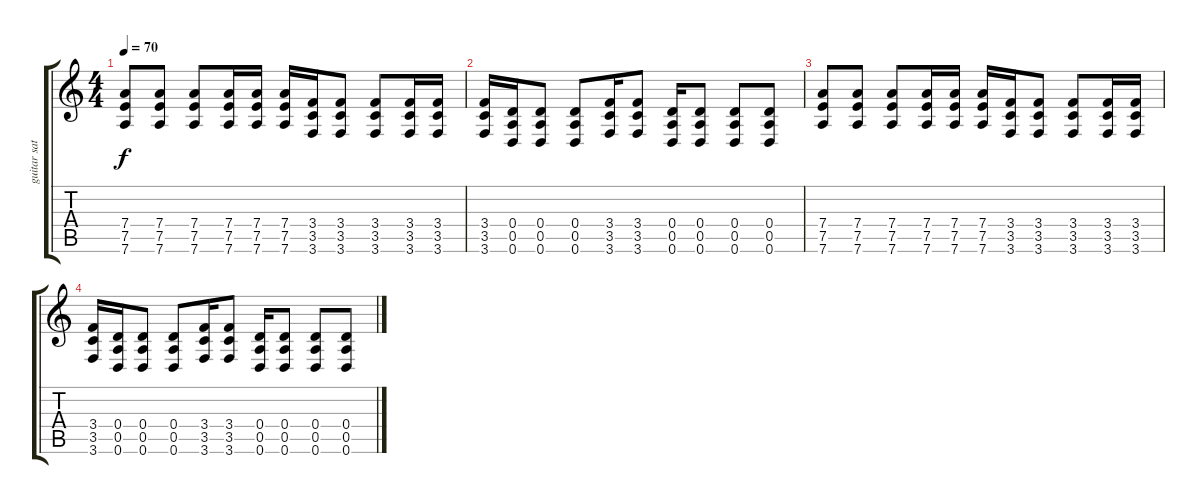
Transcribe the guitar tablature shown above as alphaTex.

\track ("guitar sat" "guitar sat") {instrument overdrivenguitar}
\staff {score tabs}
\tuning (E4 B3 G3 D3 A2 D2) {hide}
\ts (4 4)
\tempo 70
\clef g2
\ks c
(7.4 7.5 7.6).8{dy f} (7.4 7.5 7.6).8 (7.4 7.5 7.6).8 (7.4 7.5 7.6).16 (7.4 7.5 7.6).16 (7.4 7.5 7.6).16 (3.4 3.5 3.6).16 (3.4 3.5 3.6).8 (3.4 3.5 3.6).8 (3.4 3.5 3.6).16 (3.4 3.5 3.6).16 |
(3.4 3.5 3.6).16 (0.4 0.5 0.6).16 (0.4 0.5 0.6).8 (0.4 0.5 0.6).8 (3.4 3.5 3.6).16 (3.4 3.5 3.6).8 (0.4 0.5 0.6).16 (0.4 0.5 0.6).8 (0.4 0.5 0.6).8 (0.4 0.5 0.6).8 |
(7.4 7.5 7.6).8 (7.4 7.5 7.6).8 (7.4 7.5 7.6).8 (7.4 7.5 7.6).16 (7.4 7.5 7.6).16 (7.4 7.5 7.6).16 (3.4 3.5 3.6).16 (3.4 3.5 3.6).8 (3.4 3.5 3.6).8 (3.4 3.5 3.6).16 (3.4 3.5 3.6).16 |
(3.4 3.5 3.6).16 (0.4 0.5 0.6).16 (0.4 0.5 0.6).8 (0.4 0.5 0.6).8 (3.4 3.5 3.6).16 (3.4 3.5 3.6).8 (0.4 0.5 0.6).16 (0.4 0.5 0.6).8 (0.4 0.5 0.6).8 (0.4 0.5 0.6).8
